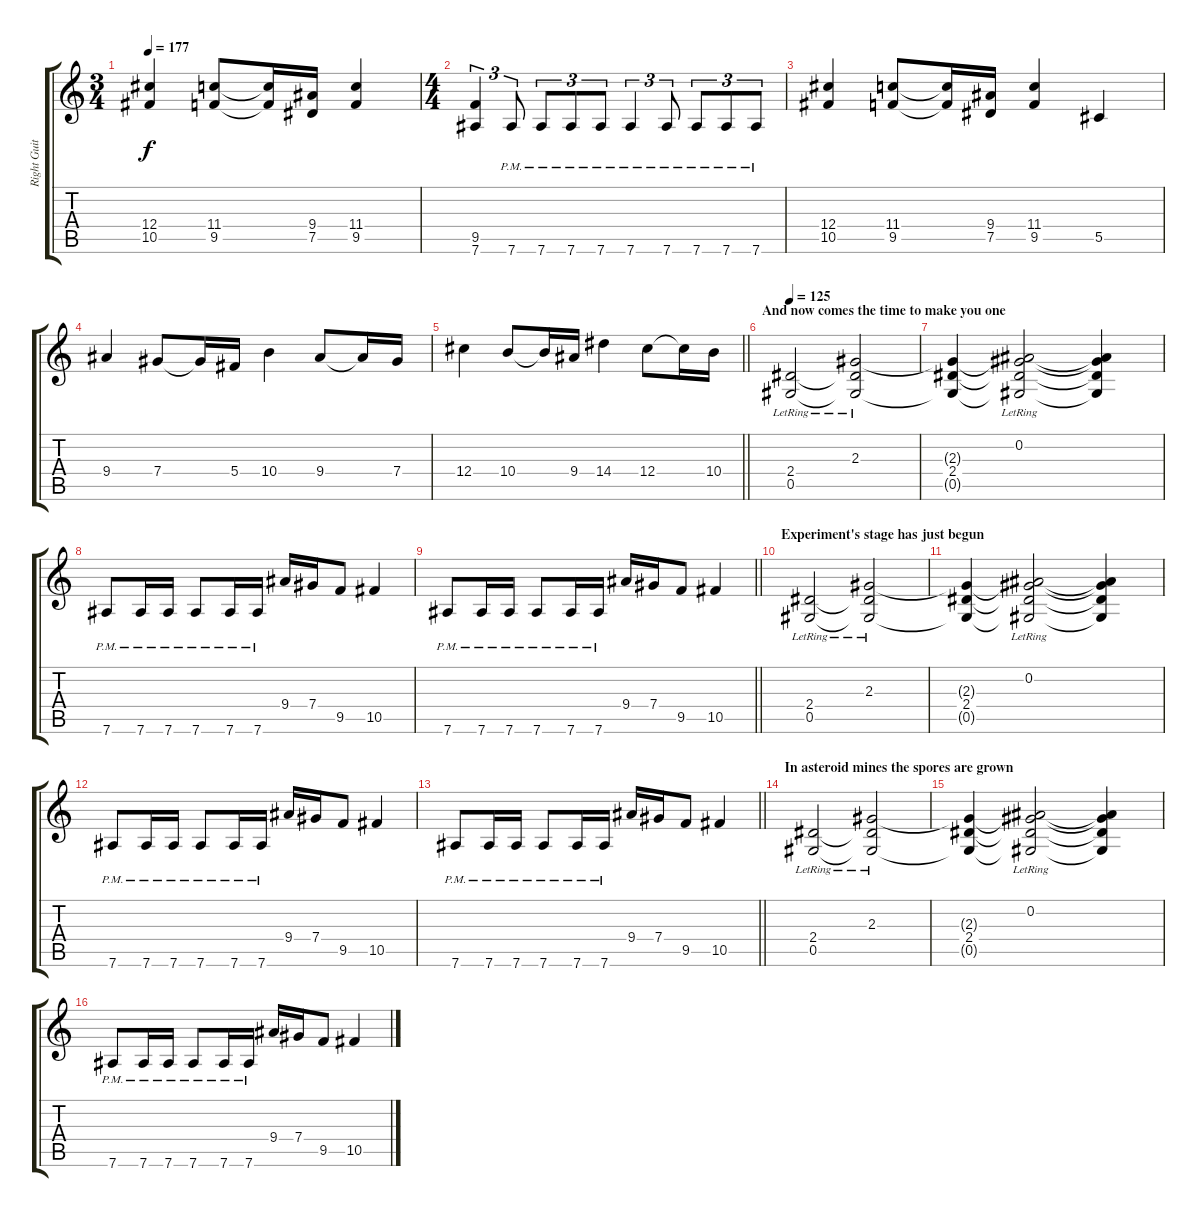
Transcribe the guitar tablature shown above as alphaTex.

\track ("Right Guitar" "Right Guit") {instrument distortionguitar}
\staff {score tabs}
\tuning (Eb4 Bb3 Gb3 Db3 Ab2 Eb2) {hide}
\ts (3 4)
\tempo 177
\clef g2
\ks c
(12.4 10.5).4{dy f} (11.4 9.5).8 (11.4{t} 9.5{t}).16 (9.4 7.5).16 (11.4 9.5).4 |
\ts (4 4)
(9.5 7.6).4{tu (3 2)} 7.6{pm}.8{tu (3 2)} 7.6{pm}.8{tu (3 2)} 7.6{pm}.8{tu (3 2)} 7.6{pm}.8{tu (3 2)} 7.6{pm}.4{tu (3 2)} 7.6{pm}.8{tu (3 2)} 7.6{pm}.8{tu (3 2)} 7.6{pm}.8{tu (3 2)} 7.6{pm}.8{tu (3 2)} |
(12.4 10.5).4 (11.4 9.5).8 (11.4{t} 9.5{t}).16 (9.4 7.5).16 (11.4 9.5).4 5.5.4 |
9.4.4 7.4.8 7.4{t}.16 5.4.16 10.4.4 9.4.8 9.4{t}.16 7.4.16 |
\barLineRight lightlight
12.4.4 10.4.8 10.4{t}.16 9.4.16 14.4.4 12.4.8 12.4{t}.16 10.4.16 |
\section ("" "And now comes the time to make you one ")
\tempo 125
(2.4{lr} 0.5{lr}).2 (2.3{lr} 2.4{t} 0.5{t}).2 |
(2.3{t} 2.4 0.5{t}).4 (0.2{lr} 2.3{t} 2.4{t} 0.5{t}).2 (0.2{t} 2.3{t} 2.4{t} 0.5{t}).4 |
7.6{pm}.8 7.6{pm}.16 7.6{pm}.16 7.6{pm}.8 7.6{pm}.16 7.6{pm}.16 9.4.16 7.4.16 9.5.8 10.5.4 |
\barLineRight lightlight
7.6{pm}.8 7.6{pm}.16 7.6{pm}.16 7.6{pm}.8 7.6{pm}.16 7.6{pm}.16 9.4.16 7.4.16 9.5.8 10.5.4 |
\section ("" "Experiment's stage has just begun ")
(2.4{lr} 0.5{lr}).2 (2.3{lr} 2.4{t} 0.5{t}).2 |
(2.3{t} 2.4 0.5{t}).4 (0.2{lr} 2.3{t} 2.4{t} 0.5{t}).2 (0.2{t} 2.3{t} 2.4{t} 0.5{t}).4 |
7.6{pm}.8 7.6{pm}.16 7.6{pm}.16 7.6{pm}.8 7.6{pm}.16 7.6{pm}.16 9.4.16 7.4.16 9.5.8 10.5.4 |
\barLineRight lightlight
7.6{pm}.8 7.6{pm}.16 7.6{pm}.16 7.6{pm}.8 7.6{pm}.16 7.6{pm}.16 9.4.16 7.4.16 9.5.8 10.5.4 |
\section ("" "In asteroid mines the spores are grown ")
(2.4{lr} 0.5{lr}).2 (2.3{lr} 2.4{t} 0.5{t}).2 |
(2.3{t} 2.4 0.5{t}).4 (0.2{lr} 2.3{t} 2.4{t} 0.5{t}).2 (0.2{t} 2.3{t} 2.4{t} 0.5{t}).4 |
7.6{pm}.8 7.6{pm}.16 7.6{pm}.16 7.6{pm}.8 7.6{pm}.16 7.6{pm}.16 9.4.16 7.4.16 9.5.8 10.5.4
